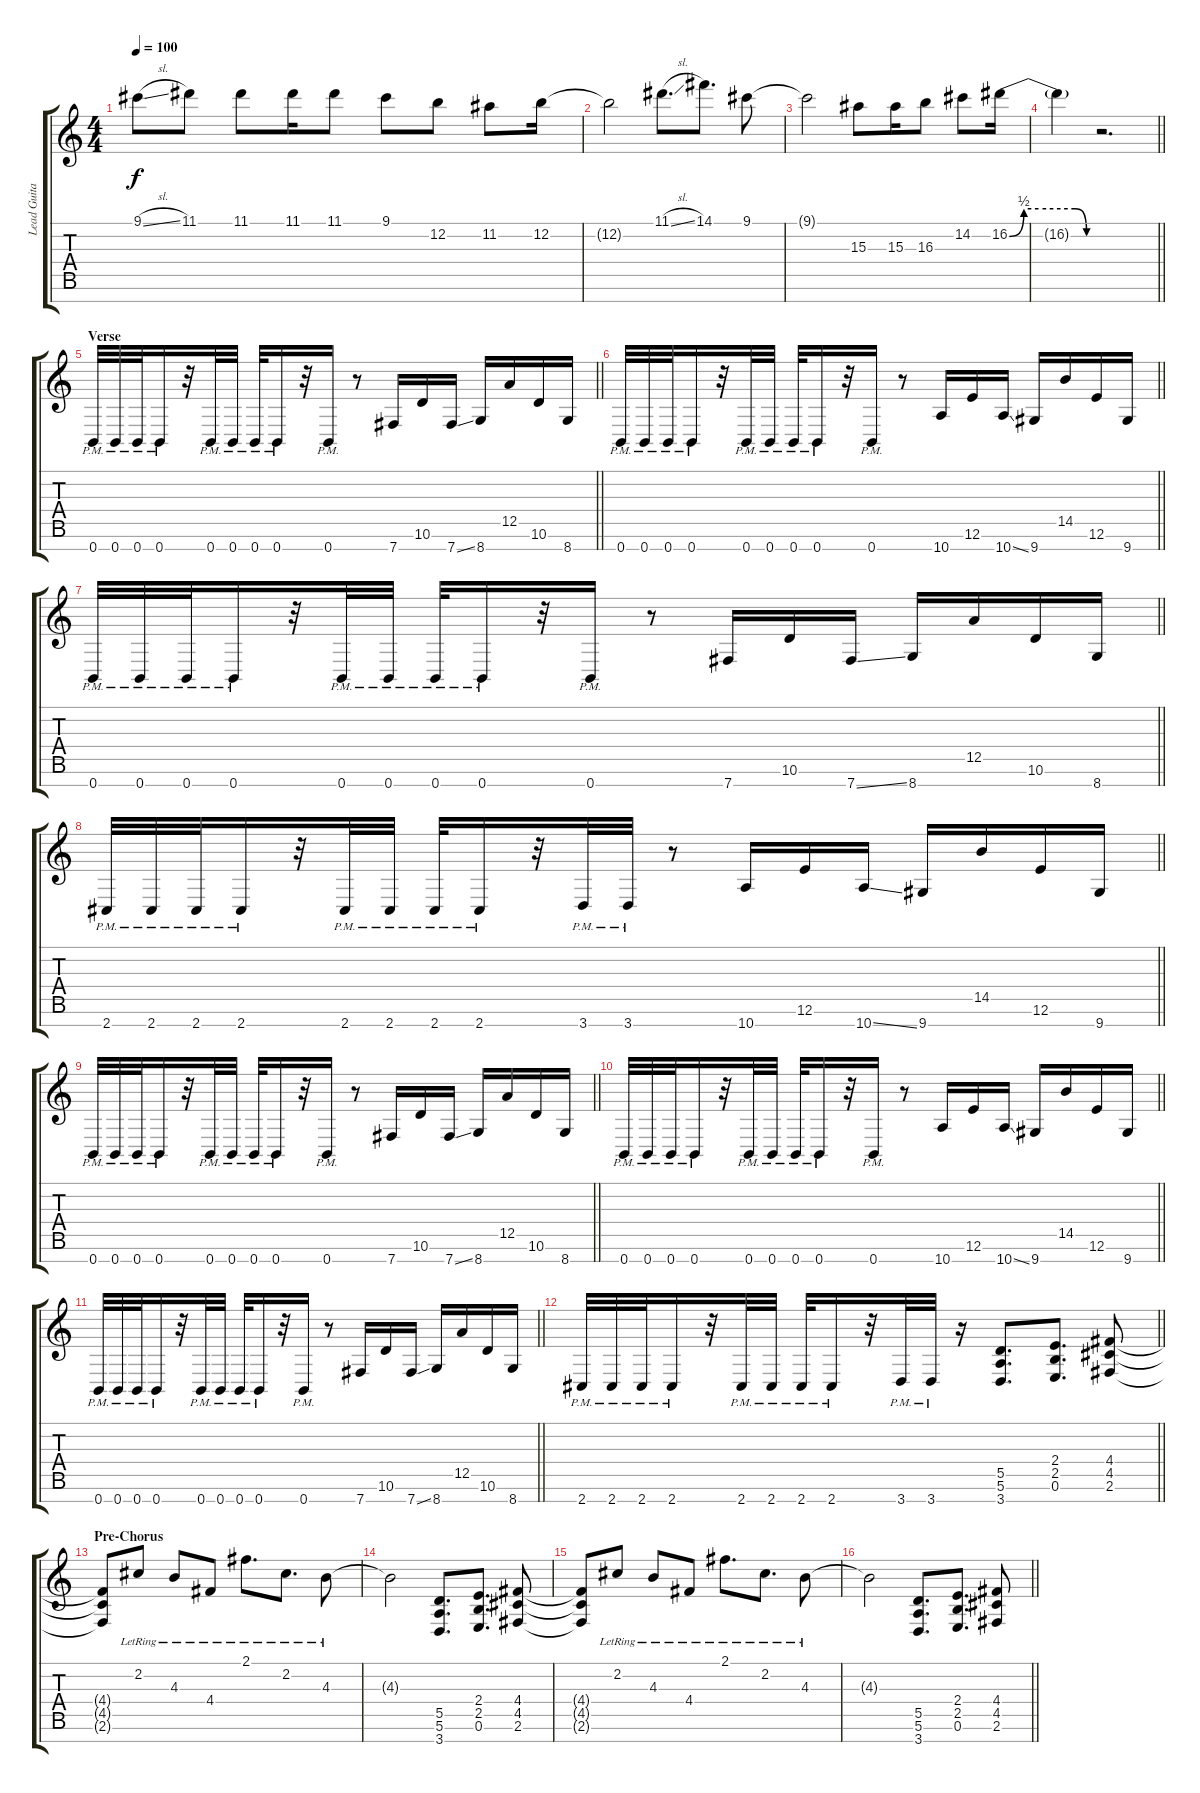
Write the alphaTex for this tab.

\track ("Lead Guitar" "Lead Guita") {instrument electricguitarjazz}
\staff {score tabs}
\tuning (E4 B3 G3 D3 A2 E2 B1) {hide}
\ts (4 4)
\tempo 100
\clef g2
\ks c
9.1{sl}.8{dy f} 11.1.8 11.1.8 11.1.16 11.1.8 9.1.8 12.2.8 11.2.8 12.2.16 |
12.2{t}.2 11.1{sl}.8{d} 14.1.8{d} 9.1.8 |
9.1{t}.2 15.3.8 15.3.16 16.3.8 14.2.8 16.2{be (custom 0 0 10 2 20 2 45 2 53 0 60 0)}.16 |
\barLineRight lightlight
16.2{t}.4 r.2{d} |
\section ("" "Verse")
\barLineRight lightlight
0.7{pm}.32{instrument overdrivenguitar} 0.7{pm}.32 0.7{pm}.32 0.7{pm}.16 r.32 0.7{pm}.32 0.7{pm}.32 0.7{pm}.32 0.7{pm}.16 r.32 0.7{pm}.16 r.8 7.7.16 10.6.16 7.7{ss}.16 8.7.16 12.5.16 10.6.16 8.7.16 |
\barLineRight lightlight
0.7{pm}.32 0.7{pm}.32 0.7{pm}.32 0.7{pm}.16 r.32 0.7{pm}.32 0.7{pm}.32 0.7{pm}.32 0.7{pm}.16 r.32 0.7{pm}.16 r.8 10.7.16 12.6.16 10.7{ss}.16 9.7.16 14.5.16 12.6.16 9.7.16 |
\barLineRight lightlight
0.7{pm}.32 0.7{pm}.32 0.7{pm}.32 0.7{pm}.16 r.32 0.7{pm}.32 0.7{pm}.32 0.7{pm}.32 0.7{pm}.16 r.32 0.7{pm}.16 r.8 7.7.16 10.6.16 7.7{ss}.16 8.7.16 12.5.16 10.6.16 8.7.16 |
\barLineRight lightlight
2.7{pm}.32 2.7{pm}.32 2.7{pm}.32 2.7{pm}.16 r.32 2.7{pm}.32 2.7{pm}.32 2.7{pm}.32 2.7{pm}.16 r.32 3.7{pm}.32 3.7{pm}.32 r.8 10.7.16 12.6.16 10.7{ss}.16 9.7.16 14.5.16 12.6.16 9.7.16 |
\barLineRight lightlight
0.7{pm}.32 0.7{pm}.32 0.7{pm}.32 0.7{pm}.16 r.32 0.7{pm}.32 0.7{pm}.32 0.7{pm}.32 0.7{pm}.16 r.32 0.7{pm}.16 r.8 7.7.16 10.6.16 7.7{ss}.16 8.7.16 12.5.16 10.6.16 8.7.16 |
\barLineRight lightlight
0.7{pm}.32 0.7{pm}.32 0.7{pm}.32 0.7{pm}.16 r.32 0.7{pm}.32 0.7{pm}.32 0.7{pm}.32 0.7{pm}.16 r.32 0.7{pm}.16 r.8 10.7.16 12.6.16 10.7{ss}.16 9.7.16 14.5.16 12.6.16 9.7.16 |
\barLineRight lightlight
0.7{pm}.32 0.7{pm}.32 0.7{pm}.32 0.7{pm}.16 r.32 0.7{pm}.32 0.7{pm}.32 0.7{pm}.32 0.7{pm}.16 r.32 0.7{pm}.16 r.8 7.7.16 10.6.16 7.7{ss}.16 8.7.16 12.5.16 10.6.16 8.7.16 |
\barLineRight lightlight
2.7{pm}.32 2.7{pm}.32 2.7{pm}.32 2.7{pm}.16 r.32 2.7{pm}.32 2.7{pm}.32 2.7{pm}.32 2.7{pm}.16 r.32 3.7{pm}.32 3.7{pm}.32 r.16 (5.5 5.6 3.7).8{d} (2.4 2.5 0.6).8{d} (4.4 4.5 2.6).8 |
\section ("" "Pre-Chorus")
(4.4{t} 4.5{t} 2.6{t}).8 2.2{lr}.8 4.3{lr}.8 4.4{lr}.8 2.1{lr}.8{d} 2.2{lr}.8{d} 4.3{lr}.8 |
4.3{t}.2 (5.5 5.6 3.7).8{d} (2.4 2.5 0.6).8{d} (4.4 4.5 2.6).8 |
(4.4{t} 4.5{t} 2.6{t}).8 2.2{lr}.8 4.3{lr}.8 4.4{lr}.8 2.1{lr}.8{d} 2.2{lr}.8{d} 4.3{lr}.8 |
\barLineRight lightlight
4.3{t}.2 (5.5 5.6 3.7).8{d} (2.4 2.5 0.6).8{d} (4.4 4.5 2.6).8
